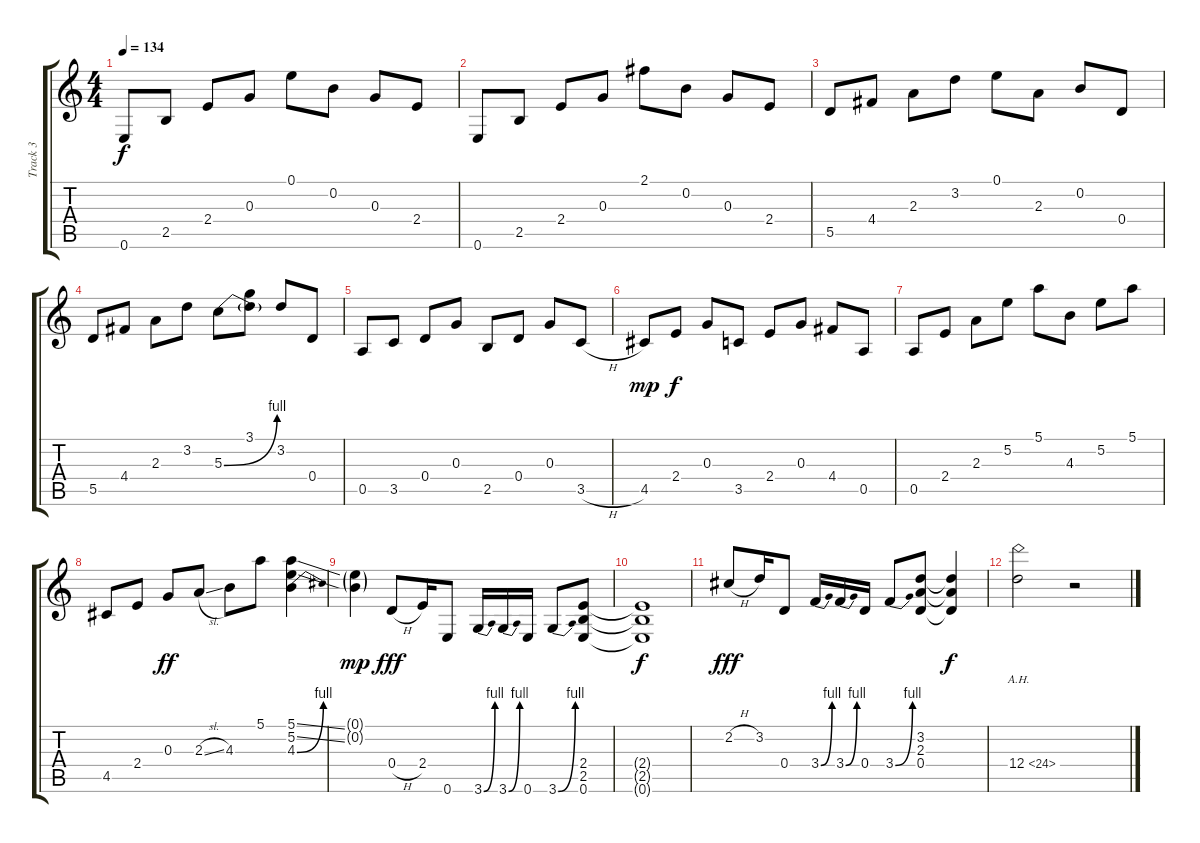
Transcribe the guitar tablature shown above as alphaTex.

\track ("Track 3" "Track 3") {instrument overdrivenguitar}
\staff {score tabs}
\tuning (E4 B3 G3 D3 A2 E2) {hide}
\ts (4 4)
\tempo 134
\clef g2
\ks c
0.6.8{dy f} 2.5.8 2.4.8 0.3.8 0.1.8 0.2.8 0.3.8 2.4.8 |
0.6.8 2.5.8 2.4.8 0.3.8 2.1.8 0.2.8 0.3.8 2.4.8 |
5.5.8 4.4.8 2.3.8 3.2.8 0.1.8 2.3.8 0.2.8 0.4.8 |
5.5.8 4.4.8 2.3.8 3.2.8 5.3{be (bend 0 0 60 4)}.8 (3.1 5.3{t}).8 3.2.8 0.4.8 |
0.5.8 3.5.8 0.4.8 0.3.8 2.5.8 0.4.8 0.3.8 3.5{h}.8 |
4.5.8{dy mp} 2.4.8{dy f} 0.3.8 3.5.8 2.4.8 0.3.8 4.4.8 0.5.8 |
0.5.8 2.4.8 2.3.8 5.2.8 5.1.8 4.3.8 5.2.8 5.1.8 |
4.5.8 2.4.8 0.3.8{dy ff} 2.3{sl}.8 4.3.8 5.1.8 (5.1{ss} 5.2{ss} 4.3{be (bend 0 0 60 4)}).4 |
(0.1{g} 0.2{g}).4{dy mp balance 5} 0.4{h}.8{dy fff} 2.4.16 0.6.8 3.6{be (bend 0 0 60 4)}.16 3.6{be (bend 0 0 60 4)}.16 0.6.16 3.6{be (bend 0 0 60 4)}.8 (2.4 2.5 0.6).8 |
(2.4{t} 2.5{t} 0.6{t}).1{dy f} |
2.2{h}.8{dy fff} 3.2.16 0.4.8 3.4{be (bend 0 0 60 4)}.16 3.4{be (bend 0 0 60 4)}.16 0.4.16 3.4{be (bend 0 0 60 4)}.8 (3.2 2.3 0.4).8 (3.2{t} 2.3{t} 0.4{t}).4{dy f} |
12.4{ah 12}.2 r.2
